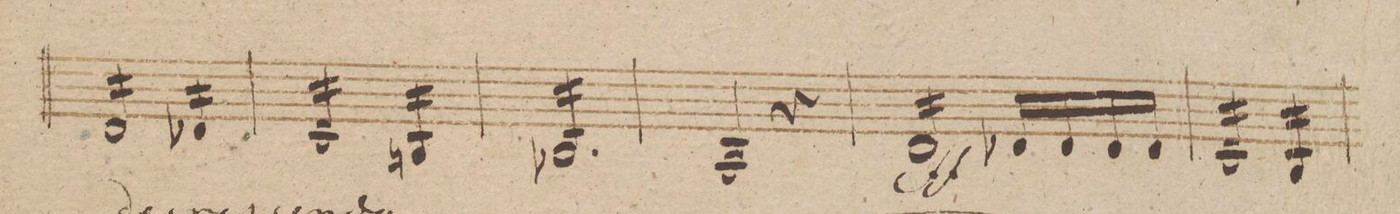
**kern	**dynam
*I"Violino 1mo	*
*clefG2	*
*k[b-]	*
*met(c|)	*
*M3/4	*
16d/LL	.
16d/	.
16d/	.
16d/	.
16d/	.
16d/	.
16d/	.
16d/JJ	.
16d-X/LL	.
16d-X/	.
16d-X/	.
16d-X/JJ	.
=148	=148
16c/LL	.
16c/	.
16c/	.
16c/	.
16c/	.
16c/	.
16c/	.
16c/JJ	.
16Bn/LL	.
16Bn/	.
16Bn/	.
16Bn/JJ	.
=149	=149
16B-X/LL	.
16B-X/	.
16B-X/	.
16B-X/	.
16B-X/	.
16B-X/	.
16B-X/	.
16B-X/	.
16B-X/	.
16B-X/	.
16B-X/	.
16B-X/JJ	.
*Xtremolo	*
=150	=150
2A/	.
4r	.
=151	=151
*tremolo	*
16d/LL	ff
16d/	.
16d/	.
16d/	.
16d/	.
16d/	.
16d/	.
16d/JJ	.
*Xtremolo	*
16d-X/LL	.
16d-/	.
16d-/	.
16d-/JJ	.
=152	=152
*tremolo	*
16c/LL	.
16c/	.
16c/	.
16c/	.
16c/	.
16c/	.
16c/	.
16c/JJ	.
16B-/LL	.
16B-/	.
16B-/	.
16B-/JJ	.
=153	=153
*-	*-
